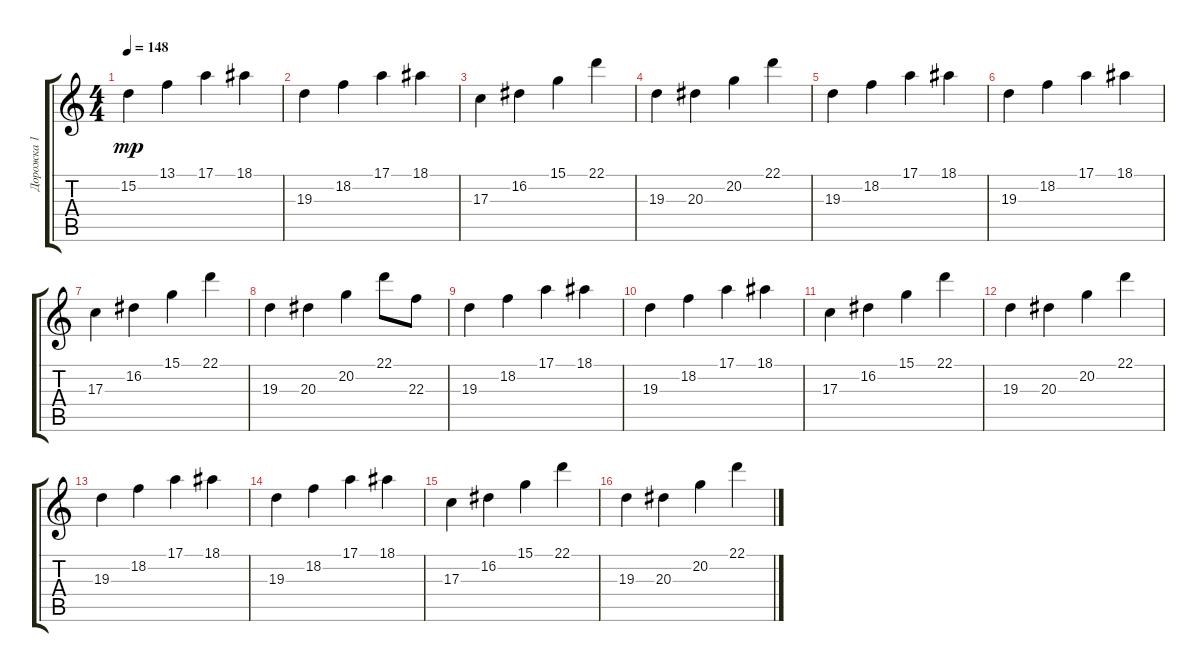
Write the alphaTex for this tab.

\track ("Дорожка 1" "Дорожка 1") {instrument celesta}
\staff {score tabs}
\tuning (E4 B3 G3 D3 A2 E2) {hide}
\ts (4 4)
\tempo 148
\clef g2
\ks c
15.2.4{dy mp instrument celesta} 13.1.4 17.1.4 18.1.4 |
19.3.4 18.2.4 17.1.4 18.1.4 |
17.3.4 16.2.4 15.1.4 22.1.4 |
19.3.4 20.3.4 20.2.4 22.1.4 |
19.3.4 18.2.4 17.1.4 18.1.4 |
19.3.4 18.2.4 17.1.4 18.1.4 |
17.3.4 16.2.4 15.1.4 22.1.4 |
19.3.4 20.3.4 20.2.4 22.1.8 22.3.8 |
19.3.4 18.2.4 17.1.4 18.1.4 |
19.3.4 18.2.4 17.1.4 18.1.4 |
17.3.4 16.2.4 15.1.4 22.1.4 |
19.3.4 20.3.4 20.2.4 22.1.4 |
19.3.4 18.2.4 17.1.4 18.1.4 |
19.3.4 18.2.4 17.1.4 18.1.4 |
17.3.4 16.2.4 15.1.4 22.1.4 |
19.3.4 20.3.4 20.2.4 22.1.4
